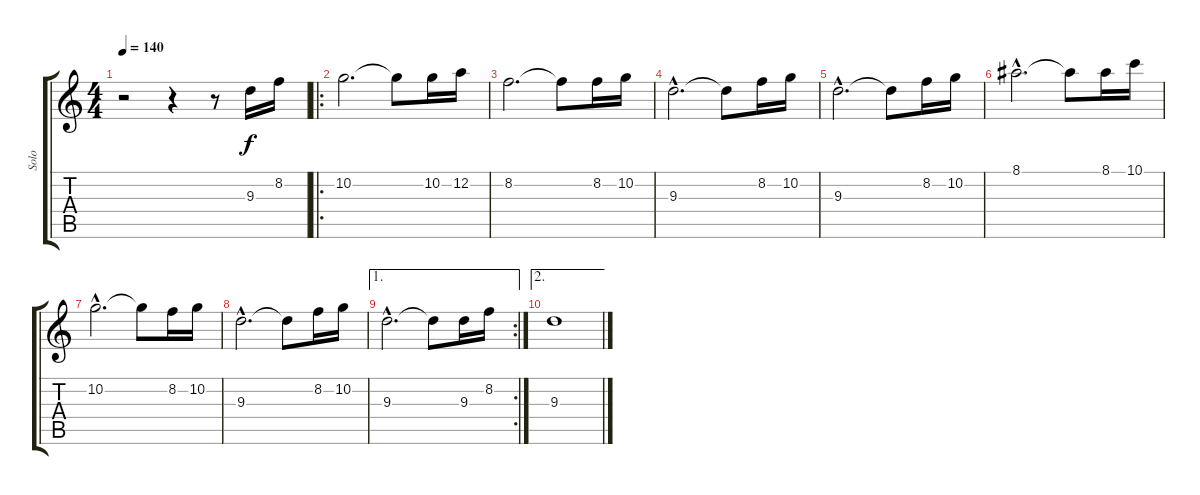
\track ("Solo" "Solo") {instrument overdrivenguitar}
\staff {score tabs}
\tuning (D4 A3 F3 C3 G2 D2) {hide}
\ts (4 4)
\tempo 140
\clef g2
\ks c
r.2{dy f instrument overdrivenguitar} r.4 r.8 9.3.16 8.2.16 |
\ro
10.2.2{d} 10.2{t}.8 10.2.16 12.2.16 |
8.2.2{d} 8.2{t}.8 8.2.16 10.2.16 |
9.3{hac}.2{d} 9.3{t}.8 8.2.16 10.2.16 |
9.3{hac}.2{d} 9.3{t}.8 8.2.16 10.2.16 |
8.1{hac}.2{d} 8.1{t}.8 8.1.16 10.1.16 |
10.2{hac}.2{d} 10.2{t}.8 8.2.16 10.2.16 |
9.3{hac}.2{d} 9.3{t}.8 8.2.16 10.2.16 |
\ae 1
\rc 2
9.3{hac}.2{d} 9.3{t}.8 9.3.16 8.2.16 |
\ae 2
9.3.1
